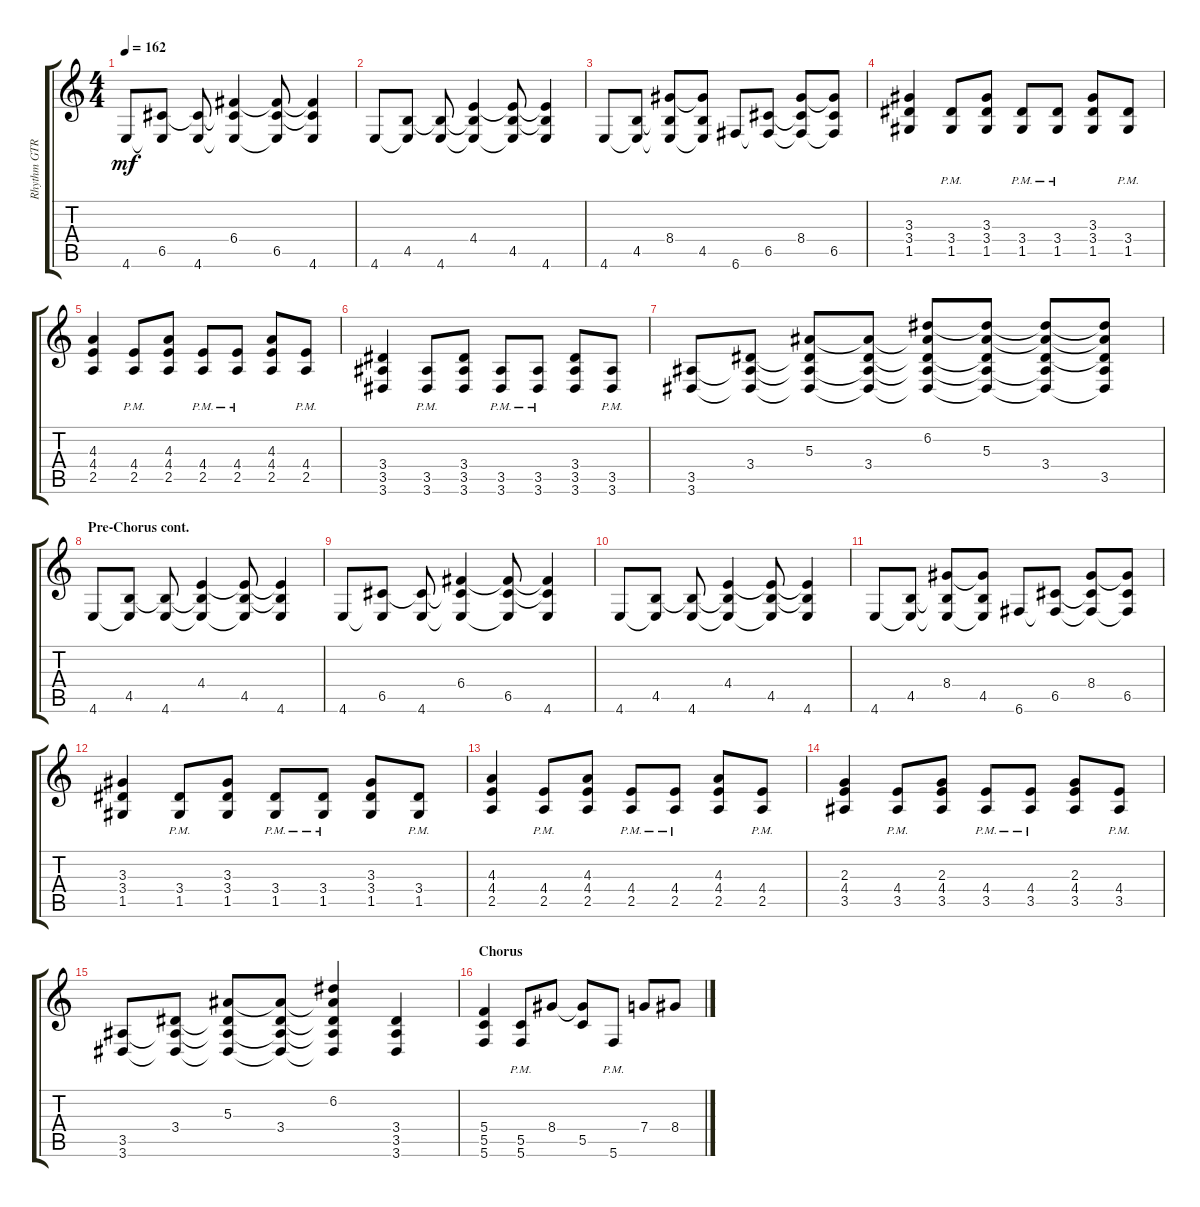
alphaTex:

\track ("Rhythm GTR 2" "Rhythm GTR") {instrument distortionguitar}
\staff {score tabs}
\tuning (D4 A3 F3 C3 G2 C2) {hide}
\ts (4 4)
\tempo 162
\clef g2
\ks aminor
4.6.8{dy mf} (6.5 4.6{t}).8 (6.5{t} 4.6).8 (6.4 6.5{t} 4.6{t}).4 (6.4{t} 6.5 4.6{t}).8 (6.4{t} 6.5{t} 4.6).4 |
4.6.8 (4.5 4.6{t}).8 (4.5{t} 4.6).8 (4.4 4.5{t} 4.6{t}).4 (4.4{t} 4.5 4.6{t}).8 (4.4{t} 4.5{t} 4.6).4 |
4.6.8 (4.5 4.6{t}).8 (8.4 4.5{t} 4.6{t}).8 (8.4{t} 4.5 4.6{t}).8 6.6.8 (6.5 6.6{t}).8 (8.4 6.5{t} 6.6{t}).8 (8.4{t} 6.5 6.6{t}).8 |
(3.3 3.4 1.5).4 (3.4{pm} 1.5{pm}).8 (3.3 3.4 1.5).8 (3.4{pm} 1.5{pm}).8 (3.4{pm} 1.5{pm}).8 (3.3 3.4 1.5).8 (3.4{pm} 1.5{pm}).8 |
(4.3 4.4 2.5).4 (4.4{pm} 2.5{pm}).8 (4.3 4.4 2.5).8 (4.4{pm} 2.5{pm}).8 (4.4{pm} 2.5{pm}).8 (4.3 4.4 2.5).8 (4.4{pm} 2.5{pm}).8 |
(3.4 3.5 3.6).4 (3.5{pm} 3.6{pm}).8 (3.4 3.5 3.6).8 (3.5{pm} 3.6{pm}).8 (3.5{pm} 3.6{pm}).8 (3.4 3.5 3.6).8 (3.5{pm} 3.6{pm}).8 |
(3.5 3.6).8 (3.4 3.5{t} 3.6{t}).8 (5.3 3.4{t} 3.5{t} 3.6{t}).8 (5.3{t} 3.4 3.5{t} 3.6{t}).8 (6.2 5.3{t} 3.4{t} 3.5{t} 3.6{t}).8 (6.2{t} 5.3 3.4{t} 3.5{t} 3.6{t}).8 (6.2{t} 5.3{t} 3.4 3.5{t} 3.6{t}).8 (6.2{t} 5.3{t} 3.4{t} 3.5 3.6{t}).8 |
\section ("" "Pre-Chorus cont.")
4.6.8 (4.5 4.6{t}).8 (4.5{t} 4.6).8 (4.4 4.5{t} 4.6{t}).4 (4.4{t} 4.5 4.6{t}).8 (4.4{t} 4.5{t} 4.6).4 |
4.6.8 (6.5 4.6{t}).8 (6.5{t} 4.6).8 (6.4 6.5{t} 4.6{t}).4 (6.4{t} 6.5 4.6{t}).8 (6.4{t} 6.5{t} 4.6).4 |
4.6.8 (4.5 4.6{t}).8 (4.5{t} 4.6).8 (4.4 4.5{t} 4.6{t}).4 (4.4{t} 4.5 4.6{t}).8 (4.4{t} 4.5{t} 4.6).4 |
4.6.8 (4.5 4.6{t}).8 (8.4 4.5{t} 4.6{t}).8 (8.4{t} 4.5 4.6{t}).8 6.6.8 (6.5 6.6{t}).8 (8.4 6.5{t} 6.6{t}).8 (8.4{t} 6.5 6.6{t}).8 |
(3.3 3.4 1.5).4 (3.4{pm} 1.5{pm}).8 (3.3 3.4 1.5).8 (3.4{pm} 1.5{pm}).8 (3.4{pm} 1.5{pm}).8 (3.3 3.4 1.5).8 (3.4{pm} 1.5{pm}).8 |
(4.3 4.4 2.5).4 (4.4{pm} 2.5{pm}).8 (4.3 4.4 2.5).8 (4.4{pm} 2.5{pm}).8 (4.4{pm} 2.5{pm}).8 (4.3 4.4 2.5).8 (4.4{pm} 2.5{pm}).8 |
(2.3 4.4 3.5).4 (4.4{pm} 3.5{pm}).8 (2.3 4.4 3.5).8 (4.4{pm} 3.5{pm}).8 (4.4{pm} 3.5{pm}).8 (2.3 4.4 3.5).8 (4.4{pm} 3.5{pm}).8 |
(3.5 3.6).8 (3.4 3.5{t} 3.6{t}).8 (5.3 3.4{t} 3.5{t} 3.6{t}).8 (5.3{t} 3.4 3.5{t} 3.6{t}).8 (6.2 5.3{t} 3.4{t} 3.5{t} 3.6{t}).4 (3.4 3.5 3.6).4 |
\section ("" "Chorus")
(5.4 5.5 5.6).4 (5.5{pm} 5.6{pm}).8 8.4.8 (8.4{t} 5.5).8 5.6{pm}.8 7.4.8 8.4.8
